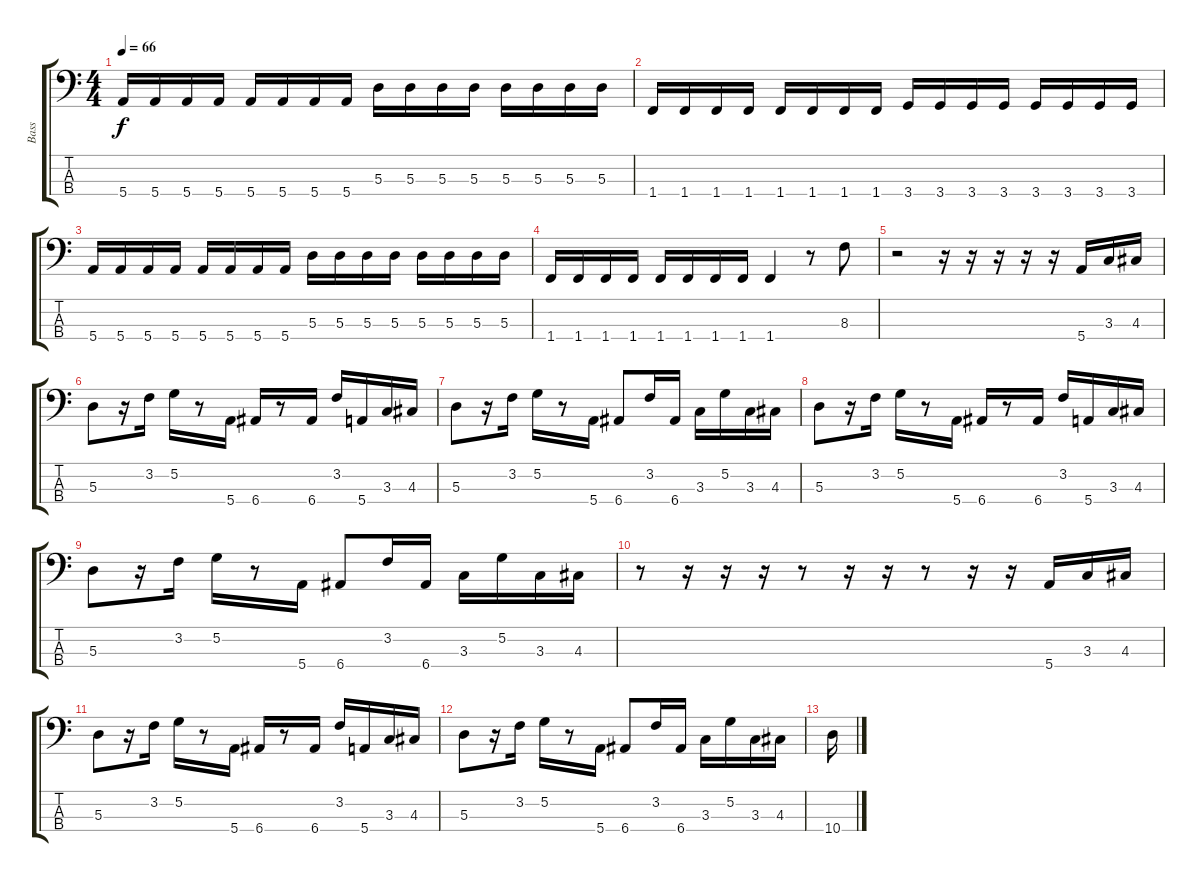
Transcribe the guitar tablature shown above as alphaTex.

\track ("Bass" "Bass") {instrument electricbasspick}
\staff {score tabs}
\tuning (G2 D2 A1 E1) {hide}
\ts (4 4)
\tempo 66
\clef f4
\ks c
5.4.16{dy f} 5.4.16 5.4.16 5.4.16 5.4.16 5.4.16 5.4.16 5.4.16 5.3.16 5.3.16 5.3.16 5.3.16 5.3.16 5.3.16 5.3.16 5.3.16 |
1.4.16 1.4.16 1.4.16 1.4.16 1.4.16 1.4.16 1.4.16 1.4.16 3.4.16 3.4.16 3.4.16 3.4.16 3.4.16 3.4.16 3.4.16 3.4.16 |
5.4.16 5.4.16 5.4.16 5.4.16 5.4.16 5.4.16 5.4.16 5.4.16 5.3.16 5.3.16 5.3.16 5.3.16 5.3.16 5.3.16 5.3.16 5.3.16 |
1.4.16 1.4.16 1.4.16 1.4.16 1.4.16 1.4.16 1.4.16 1.4.16 1.4.4 r.8 8.3.8 |
r.2 r.16 r.16 r.16 r.16 r.16 5.4.16 3.3.16 4.3.16 |
5.3.8 r.16 3.2.16 5.2.16 r.8 5.4.16 6.4.16 r.8 6.4.16 3.2.16 5.4.16 3.3.16 4.3.16 |
5.3.8 r.16 3.2.16 5.2.16 r.8 5.4.16 6.4.8 3.2.16 6.4.16 3.3.16 5.2.16 3.3.16 4.3.16 |
5.3.8 r.16 3.2.16 5.2.16 r.8 5.4.16 6.4.16 r.8 6.4.16 3.2.16 5.4.16 3.3.16 4.3.16 |
5.3.8 r.16 3.2.16 5.2.16 r.8 5.4.16 6.4.8 3.2.16 6.4.16 3.3.16 5.2.16 3.3.16 4.3.16 |
r.8 r.16 r.16 r.16 r.8 r.16 r.16 r.8 r.16 r.16 5.4.16 3.3.16 4.3.16 |
5.3.8 r.16 3.2.16 5.2.16 r.8 5.4.16 6.4.16 r.8 6.4.16 3.2.16 5.4.16 3.3.16 4.3.16 |
5.3.8 r.16 3.2.16 5.2.16 r.8 5.4.16 6.4.8 3.2.16 6.4.16 3.3.16 5.2.16 3.3.16 4.3.16 |
10.4.16
